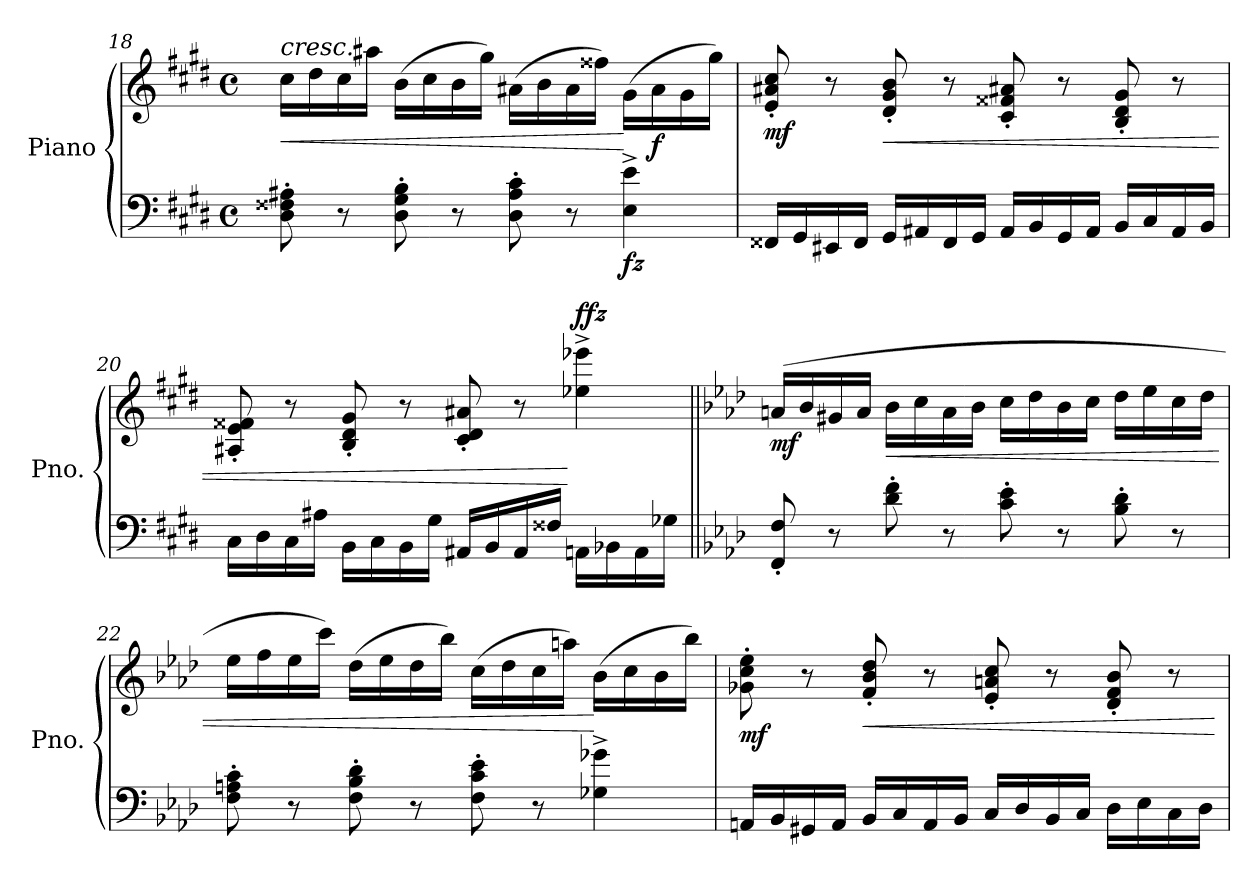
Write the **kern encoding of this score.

**kern	**kern	**dynam
*part1	*part1	*part1
*staff2	*staff1	*staff1/2
*I"Piano	*	*
*I'Pno.	*	*
*clefF4	*clefG2	*
*k[f#c#g#d#]	*k[f#c#g#d#]	*
*M4/4	*M4/4	*
*met(c)	*met(c)	*
=18	=18	=18
!	!LO:TX:a:i:t=cresc.	!
!	!	!LO:HP:b
8D#\' 8F##X\' 8A#X\'	16cc#\LL	<
.	16dd#\	.
8r	16cc#\	.
.	16aa#X\JJ	.
8D#\' 8G#\' 8B\'	(16b\LL	.
.	16cc#\	.
8r	16b\	.
.	16gg#\JJ)	.
8D#\' 8A#\' 8c#\'	(16a#X\LL	.
.	16b\	.
8r	16a#\	.
.	16ff##X\JJ)	.
!	!	!LO:DY:n=1:b=2
4E\^ 4e\^	(16g#\LL	[ fz
!	!	!LO:DY:n=2:b
.	16a#\	f
.	16g#\	.
.	16gg#\JJ)	.
=19	=19	=19
!	!	!LO:DY:b
16FF##X/LL	8e/' 8a#X/' 8cc#/'	mf
16GG#/	.	.
16EE#X/	8r	.
16FF##/JJ	.	.
!	!	!LO:HP:b
16GG#/LL	8d#/' 8g#/' 8b/'	<
16AA#X/	.	.
16FF##/	8r	.
16GG#/JJ	.	.
16AA#/LL	8c#/' 8f##X/' 8a#X/'	.
16BB/	.	.
16GG#/	8r	.
16AA#/JJ	.	.
16BB/LL	8B/' 8d#/' 8g#/'	.
16C#/	.	.
16AA#/	8r	.
16BB/JJ	.	.
=20	=20	=20
16C#\LL	8A#X/' 8e/' 8f##X/'	.
16D#\	.	.
16C#\	8r	.
16A#X\JJ	.	.
16BB\LL	8B/' 8d#/' 8g#/'	.
16C#\	.	.
16BB\	8r	.
16G#\JJ	.	.
16AA#X/LL	8c#/' 8d#/' 8a#X/'	.
16BB/	.	.
16AA#/	8r	.
16F##X/JJ	.	.
!	!	!LO:DY:n=1:b
!	!	!LO:DY:n=2:a
16AAn\LL	4ee-X\^ 4eee-X\^	[ f fz
16BB-X\	.	.
16AA\	.	.
16G-X\JJ	.	.
!!LO:LB:g=z
=21||	=21||	=21||
*k[b-e-a-d-]	*k[b-e-a-d-]	*
!	!	!LO:DY:b
8FF/' 8F/'	(16an/LL	mf
.	16b-/	.
8r	16g#X/	.
.	16a/JJ	.
!	!	!LO:HP:b
8d-\' 8f\'	16b-\LL	<
.	16cc\	.
8r	16a\	.
.	16b-\JJ	.
8c\' 8e-\'	16cc\LL	.
.	16dd-\	.
8r	16b-\	.
.	16cc\JJ	.
8B-\' 8d-\'	16dd-\LL	.
.	16ee-\	.
8r	16cc\	.
.	16dd-\JJ	.
=22	=22	=22
8F\' 8An\' 8c\'	16ee-\LL	.
.	16ff\	.
8r	16ee-\	.
.	16ccc\JJ)	.
8F\' 8B-\' 8d-\'	(16dd-\LL	.
.	16ee-\	.
8r	16dd-\	.
.	16bb-\JJ)	.
8F\' 8c\' 8e-\'	(16cc\LL	.
.	16dd-\	.
8r	16cc\	.
.	16aan\JJ)	.
!	!	!LO:DY:n=1:b=2
!	!	!LO:DY:n=2:b
4G-X\^ 4g-X\^	(16b-\LL	[ fz f
.	16cc\	.
.	16b-\	.
.	16bb-\JJ)	.
=23	=23	=23
!	!	!LO:DY:b
16AAn/LL	8g-X\' 8cc\' 8ee-\'	mf
16BB-/	.	.
16GG#X/	8r	.
16AA/JJ	.	.
!	!	!LO:HP:b
16BB-/LL	8f/' 8b-/' 8dd-/'	<
16C/	.	.
16AA/	8r	.
16BB-/JJ	.	.
16C/LL	8e-/' 8an/' 8cc/'	.
16D-/	.	.
16BB-/	8r	.
16C/JJ	.	.
16D-\LL	8d-/' 8f/' 8b-/'	.
16E-\	.	.
16C\	8r	.
16D-\JJ	.	.
.	.	[
=	=	=
*-	*-	*-
